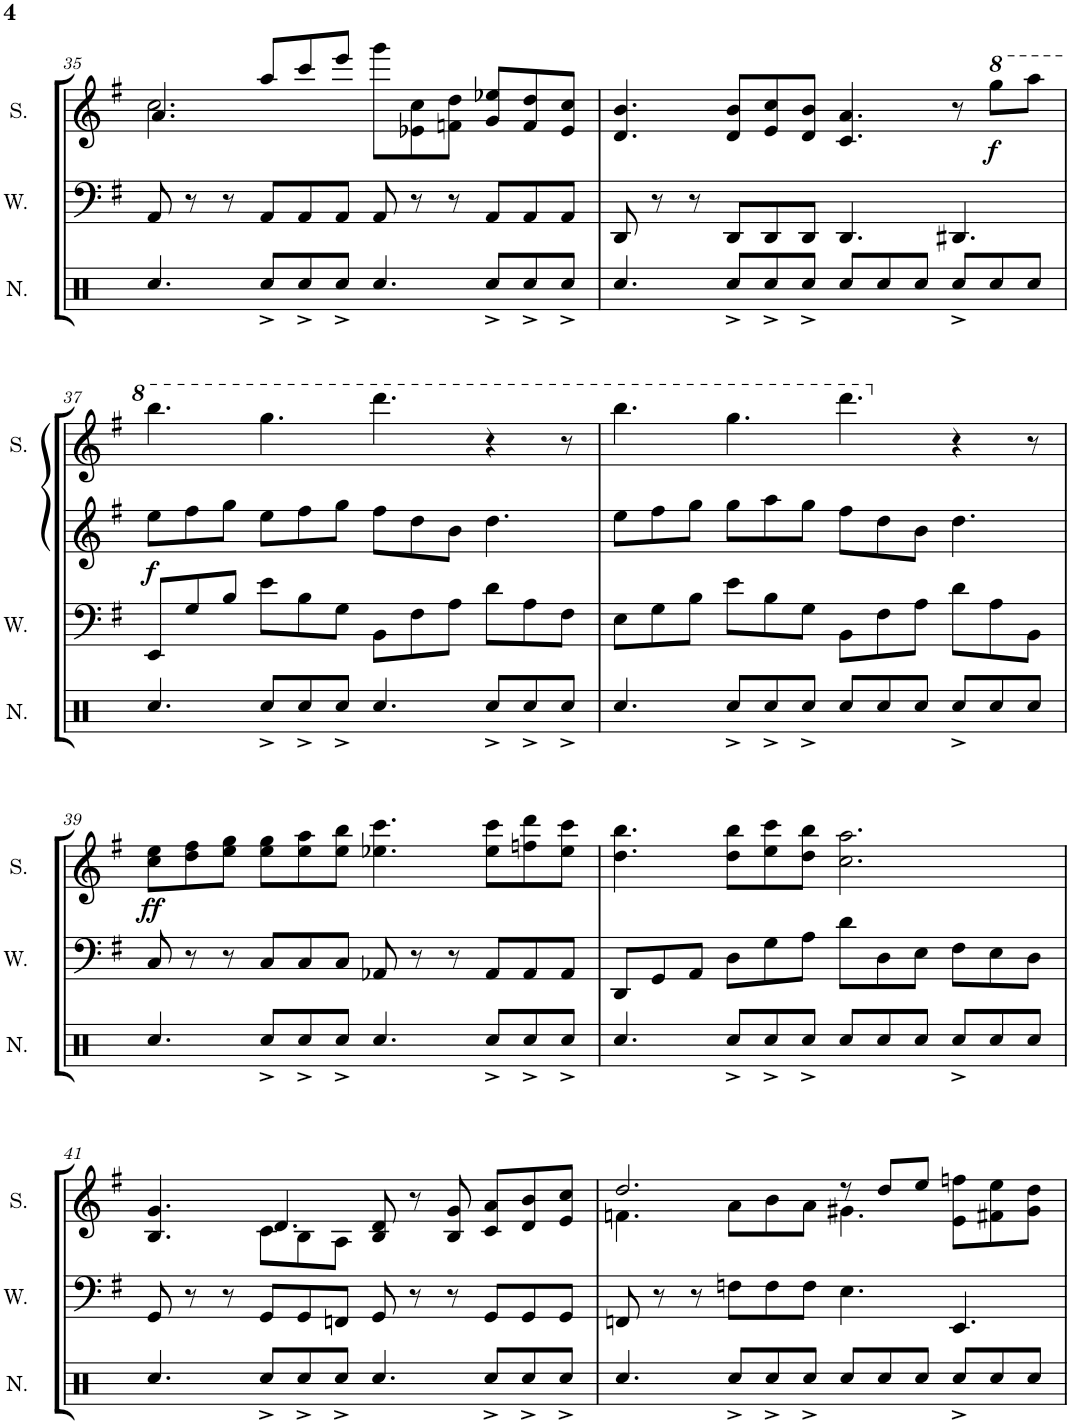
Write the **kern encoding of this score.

**kern	**kern	**dynam	**kern	**dynam
*part3	*part2	*part2	*part1	*part1
*staff3	*staff2	*staff2	*staff1	*staff1
*I"Wave	*I"Square Synthesizer	*	*I"Square	*
*I'W.	*	*	*I'S.	*
!!LO:PB:g=z
*clefF4	*clefG2	*	*clefG2	*
*k[f#]	*k[f#]	*	*k[f#]	*
*M12/8	*M12/8	*	*M12/8	*
=35	=35	=35	=35	=35
*	*	*	*^	*
8AA/	1.r	.	4.a/	2.cc\	.
8r	.	.	.	.	.
8r	.	.	.	.	.
8AA/L	.	.	8aa/L	.	.
8AA/	.	.	8ccc/	.	.
8AA/J	.	.	8eee/J	.	.
8AA/	.	.	8ggg\L	4ryy	.
8r	.	.	8e-X\ 8cc\	.	.
8r	.	.	8fn\ 8dd\J	8ryy	.
8AA/L	.	.	8g/ 8ee-X/L	4ryy	.
8AA/	.	.	8f/ 8dd/	.	.
8AA/J	.	.	8e-/ 8cc/J	8ryy	.
*	*	*	*v	*v	*
=36	=36	=36	=36	=36
8DD/	1.r	.	4.d/ 4.b/	.
8r	.	.	.	.
8r	.	.	.	.
8DD/L	.	.	8d/ 8b/L	.
8DD/	.	.	8e/ 8cc/	.
8DD/J	.	.	8d/ 8b/J	.
4.DD/	.	.	4.c/ 4.a/	.
4.DD#X/	.	.	8r	.
*	*	*	*8va	*
!	!	!	!	!LO:DY:b
.	.	.	8ggg\L	f
.	.	.	8aaa\J	.
!!LO:LB:g=z
=37	=37	=37	=37	=37
!	!	!LO:DY:b	!	!
8EE/L	8ee\L	f	4.bbb\	.
8G/	8ff#\	.	.	.
8B/J	8gg\J	.	.	.
8e\L	8ee\L	.	4.ggg\	.
8B\	8ff#\	.	.	.
8G\J	8gg\J	.	.	.
8BB\L	8ff#\L	.	4.dddd\	.
8F#\	8dd\	.	.	.
8A\J	8b\J	.	.	.
8d\L	4.dd\	.	4r	.
8A\	.	.	.	.
8F#\J	.	.	8r	.
=38	=38	=38	=38	=38
8E\L	8ee\L	.	4.bbb\	.
8G\	8ff#\	.	.	.
8B\J	8gg\J	.	.	.
8e\L	8gg\L	.	4.ggg\	.
8B\	8aa\	.	.	.
8G\J	8gg\J	.	.	.
8BB\L	8ff#\L	.	4.dddd\	.
8F#\	8dd\	.	.	.
8A\J	8b\J	.	.	.
*	*	*	*X8va	*
8d\L	4.dd\	.	4r	.
8A\	.	.	.	.
8BB\J	.	.	8r	.
!!LO:LB:g=z
=39	=39	=39	=39	=39
!	!	!	!	!LO:DY:b
8C/	1.r	.	8cc\ 8ee\L	ff
8r	.	.	8dd\ 8ff#\	.
8r	.	.	8ee\ 8gg\J	.
8C/L	.	.	8ee\ 8gg\L	.
8C/	.	.	8ee\ 8aa\	.
8C/J	.	.	8ee\ 8bb\J	.
8AA-X/	.	.	4.ee-X\ 4.ccc\	.
8r	.	.	.	.
8r	.	.	.	.
8AA-/L	.	.	8ee-\ 8ccc\L	.
8AA-/	.	.	8ffn\ 8ddd\	.
8AA-/J	.	.	8ee-\ 8ccc\J	.
=40	=40	=40	=40	=40
8DD/L	1.r	.	4.dd\ 4.bb\	.
8GG/	.	.	.	.
8AA/J	.	.	.	.
8D\L	.	.	8dd\ 8bb\L	.
8G\	.	.	8ee\ 8ccc\	.
8A\J	.	.	8dd\ 8bb\J	.
8d\L	.	.	2.cc\ 2.aa\	.
8D\	.	.	.	.
8E\J	.	.	.	.
8F#\L	.	.	.	.
8E\	.	.	.	.
8D\J	.	.	.	.
!!LO:LB:g=z
=41	=41	=41	=41	=41
*	*	*	*^	*
8GG/	1.r	.	4.B/ 4.g/	4.ryy	.
8r	.	.	.	.	.
8r	.	.	.	.	.
8GG/L	.	.	4.d/	8c\L	.
8GG/	.	.	.	8B\	.
8FFn/J	.	.	.	8A\J	.
8GG/	.	.	8B/ 8d/	4ryy	.
8r	.	.	8r	.	.
8r	.	.	8B/ 8g/	8ryy	.
8GG/L	.	.	8c/ 8a/L	4ryy	.
8GG/	.	.	8d/ 8b/	.	.
8GG/J	.	.	8e/ 8cc/J	8ryy	.
=42	=42	=42	=42	=42	=42
8FFn/	1.r	.	2.dd/	4.fn\	.
8r	.	.	.	.	.
8r	.	.	.	.	.
8Fn\L	.	.	.	8a\L	.
8F\	.	.	.	8b\	.
8F\J	.	.	.	8a\J	.
4.E\	.	.	8r	4.g#X\	.
.	.	.	8dd/L	.	.
.	.	.	8ee/J	.	.
4.EE/	.	.	8e\ 8ffn\L	4ryy	.
.	.	.	8f#X\ 8ee\	.	.
.	.	.	8g#\ 8dd\J	8ryy	.
*	*	*	*v	*v	*
=	=	=	=	=
*-	*-	*-	*-	*-
